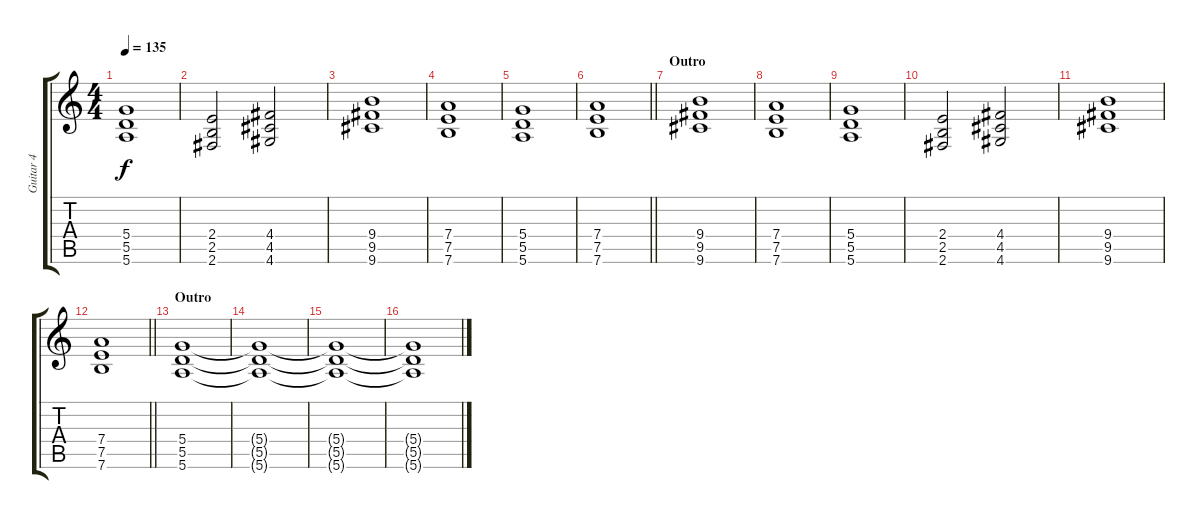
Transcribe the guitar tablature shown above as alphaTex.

\track ("Guitar 4" "Guitar 4") {instrument distortionguitar}
\staff {score tabs}
\tuning (E4 B3 G3 D3 A2 E2) {hide}
\ts (4 4)
\tempo 135
\clef g2
\ks c
(5.4 5.5 5.6).1{dy f} |
(2.4 2.5 2.6).2 (4.4 4.5 4.6).2 |
(9.4 9.5 9.6).1 |
(7.4 7.5 7.6).1 |
(5.4 5.5 5.6).1 |
\barLineRight lightlight
(7.4 7.5 7.6).1 |
\section ("" "Outro")
(9.4 9.5 9.6).1 |
(7.4 7.5 7.6).1 |
(5.4 5.5 5.6).1 |
(2.4 2.5 2.6).2 (4.4 4.5 4.6).2 |
(9.4 9.5 9.6).1 |
\barLineRight lightlight
(7.4 7.5 7.6).1 |
\section ("" "Outro")
(5.4 5.5 5.6).1 |
(5.4{t} 5.5{t} 5.6{t}).1 |
(5.4{t} 5.5{t} 5.6{t}).1 |
(5.4{t} 5.5{t} 5.6{t}).1
